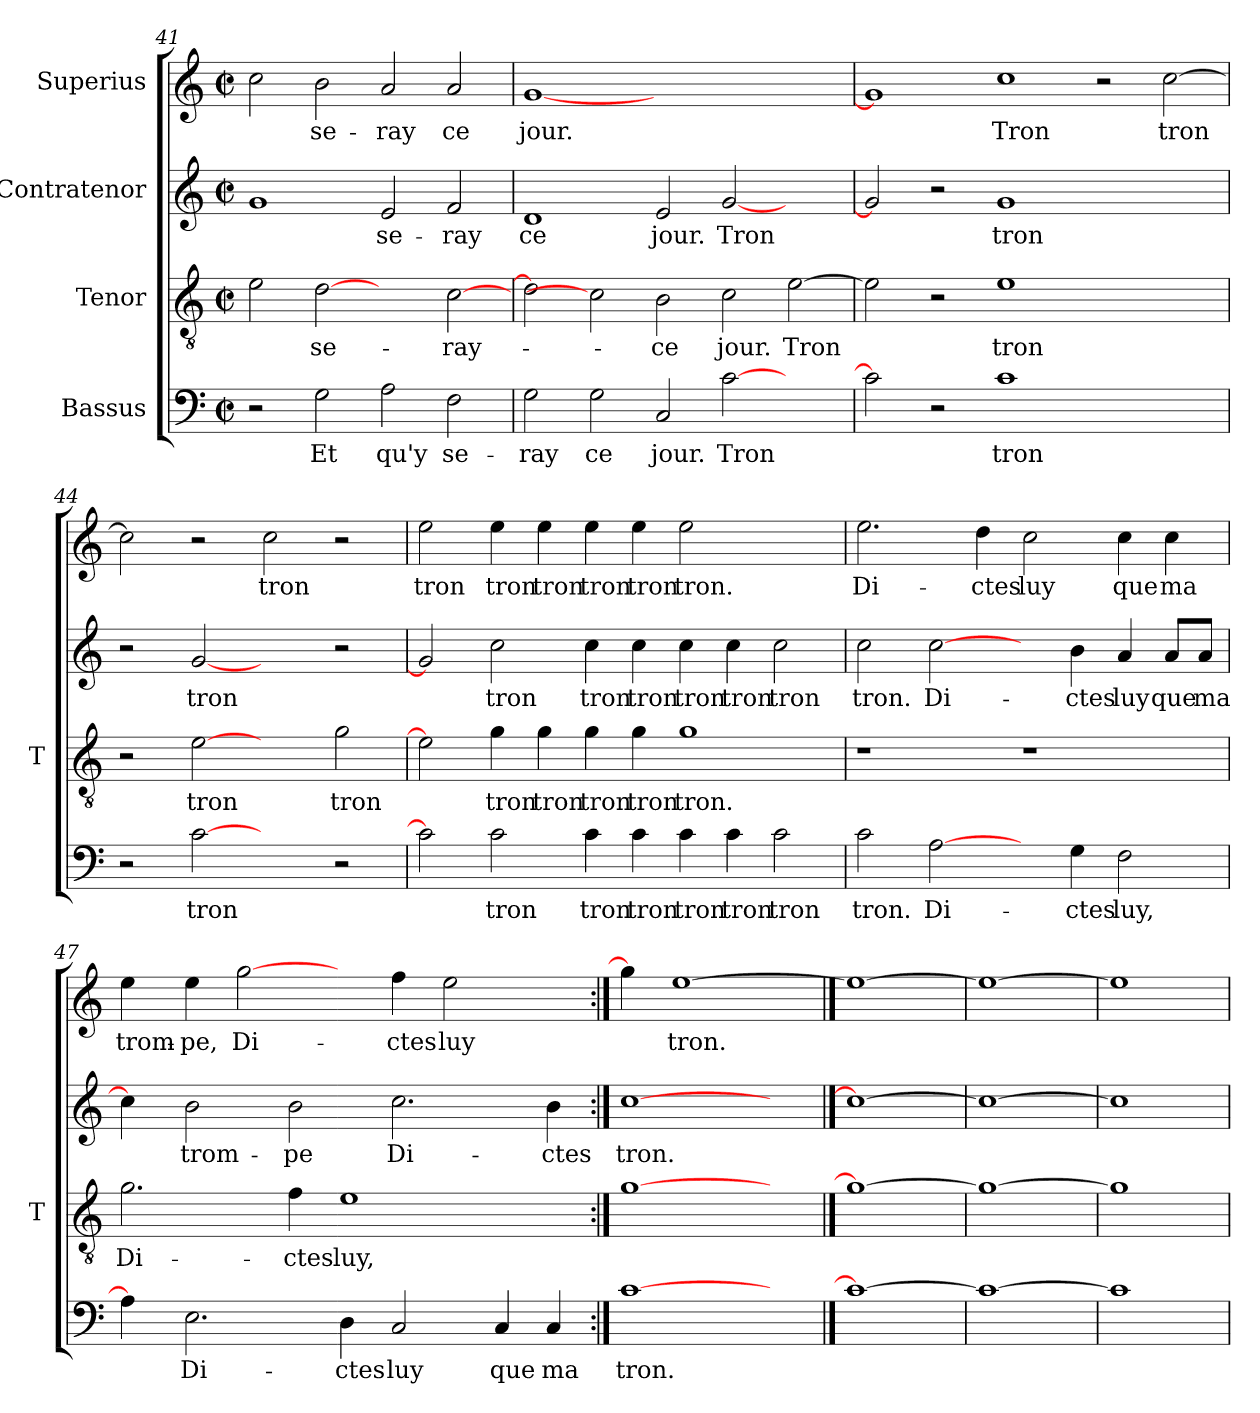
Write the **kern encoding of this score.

**kern	**text	**kern	**text	**kern	**text	**kern	**text
*part4	*part4	*part3	*part3	*part2	*part2	*part1	*part1
*staff4	*staff4	*staff3	*staff3	*staff2	*staff2	*staff1	*staff1
*I"Bassus	*	*I"Tenor	*	*I"Contratenor	*	*I"Superius	*
*	*	*I'T	*	*	*	*	*
*clefF4	*	*clefGv2	*	*clefG2	*	*clefG2	*
*k[]	*	*k[]	*	*k[]	*	*k[]	*
*C:	*	*C:	*	*C:	*	*C:	*
*M2/2	*	*M2/2	*	*M2/2	*	*M2/2	*
*met(c|)	*	*met(c|)	*	*met(c|)	*	*met(c|)	*
=41	=41	=41	=41	=41	=41	=41	=41
2r	.	2e	.	1g	.	2cc	.
2G	-Et	[2d	se-	.	.	2b	se-
2A	-qu'y	2ryy	.	2e	se-	2a	-ray
2F	se-	[2c	ray-	2f	-ray	2a	-ce
!!LO:PB:g=z
=42	=42	=42	=42	=42	=42	=42	=42
2G	-ray	2d]	.	1d	-ce	[1g	-jour.
2G	-ce	2c]	.	.	.	.	.
2C	-jour.	2B	-ce	2e	-jour.	1.ryy	.
[2c	-Tron	2c	-jour.	[2g	-Tron	.	.
2ryy	.	[2e	-Tron	2ryy	.	.	.
=43	=43	=43	=43	=43	=43	=43	=43
2c]	.	2e]	.	2g]	.	1g]	.
2r	.	2r	.	2r	.	.	.
1c	-tron	1e	-tron	1g	-tron	1cc	-Tron
1ryy	.	1ryy	.	1ryy	.	2r	.
.	.	.	.	.	.	[2cc	-tron
=44	=44	=44	=44	=44	=44	=44	=44
2r	.	2r	.	2r	.	2cc]	.
[2c	-tron	[2e	-tron	[2g	-tron	2r	.
2ryy	.	2ryy	.	2ryy	.	2cc	-tron
2r	.	2g	-tron	2r	.	2r	.
=45	=45	=45	=45	=45	=45	=45	=45
2c]	.	2e]	.	2g]	.	2ee	-tron
2c	-tron	4g	-tron	2cc	-tron	4ee	-tron
.	.	4g	-tron	.	.	4ee	-tron
4c	-tron	4g	-tron	4cc	-tron	4ee	-tron
4c	-tron	4g	-tron	4cc	-tron	4ee	-tron
4c	-tron	1g	-tron.	4cc	-tron	2ee	-tron.
4c	-tron	.	.	4cc	-tron	.	.
2c	-tron	.	.	2cc	-tron	2ryy	.
=46	=46	=46	=46	=46	=46	=46	=46
2c	-tron.	1r	.	2cc	-tron.	2.ee	Di-
[2A	Di-	.	.	[2cc	Di-	.	.
.	.	.	.	.	.	4dd	-ctes
4ryy	.	1r	.	4ryy	.	2cc	-luy
4G	-ctes	.	.	4b	-ctes	.	.
2F	-luy,	.	.	4a	-luy	4cc	-que
.	.	.	.	8aL	-que	4cc	-ma
.	.	.	.	8aJ	-ma	.	.
=47	=47	=47	=47	=47	=47	=47	=47
4A]	.	2.g	Di-	4cc]	.	4ee	trom-
2.E	Di-	.	.	2b	trom-	4ee	-pe,
.	.	.	.	.	.	[2gg	Di-
.	.	4f	-ctes	2b	-pe	.	.
4D	-ctes	1e	-luy,	.	.	4ryy	.
2C	-luy	.	.	2.cc	Di-	4ff	-ctes
.	.	.	.	.	.	2ee	-luy
4C	-que	.	.	.	.	.	.
4C	-ma	4ryy	.	4b	-ctes	4ryy	.
=48:|!	=48:|!	=48:|!	=48:|!	=48:|!	=48:|!	=48:|!	=48:|!
[1c	-tron.	[1g	.	[1cc	-tron.	4gg]	.
.	.	.	.	.	.	[1ee	-tron.
4ryy	.	4ryy	.	4ryy	.	.	.
==49	==49	==49	==49	==49	==49	==49	==49
1c_	.	1g_	.	1cc_	.	1ee_	.
=50	=50	=50	=50	=50	=50	=50	=50
1c_	.	1g_	.	1cc_	.	1ee_	.
=51	=51	=51	=51	=51	=51	=51	=51
1c]	.	1g]	.	1cc]	.	1ee]	.
=	=	=	=	=	=	=	=
*-	*-	*-	*-	*-	*-	*-	*-
